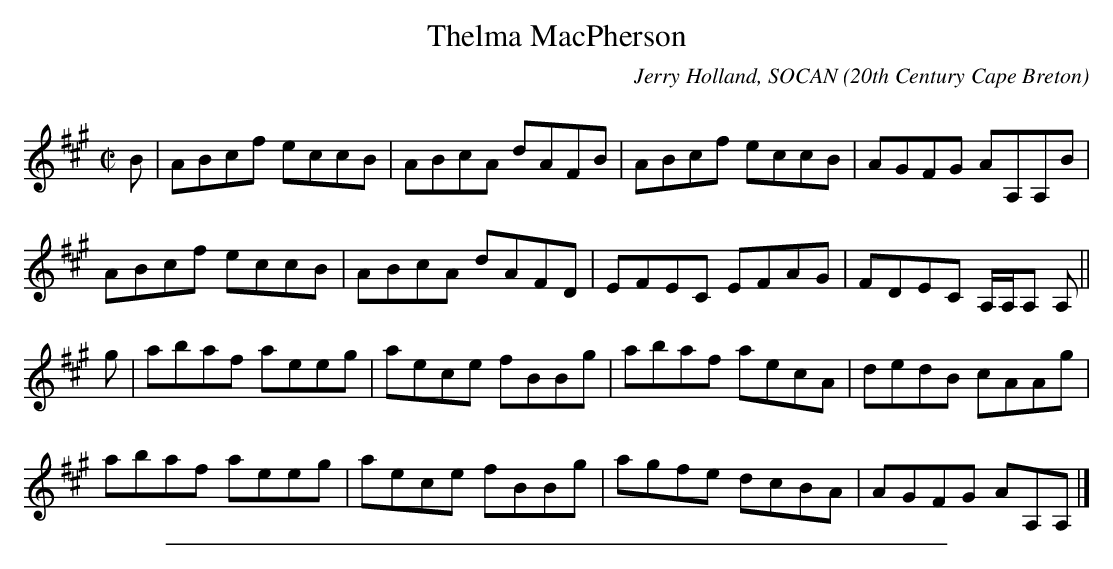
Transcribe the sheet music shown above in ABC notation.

X:1
T: Thelma MacPherson
C:Jerry Holland, SOCAN
O:20th Century Cape Breton
Q:333
L:1/8
M:C|
K:A
B|ABcf eccB|ABcA dAFB|ABcf eccB|AGFG AA,A,B|!
ABcf eccB|ABcA dAFD|EFEC EFAG|FDEC A,/A,/A, A,||!
g|abaf aeeg|aece fBBg|abaf aecA|dedB cAAg|!
abaf aeeg|aece fBBg|agfe dcBA|AGFG AA,A,|]!
